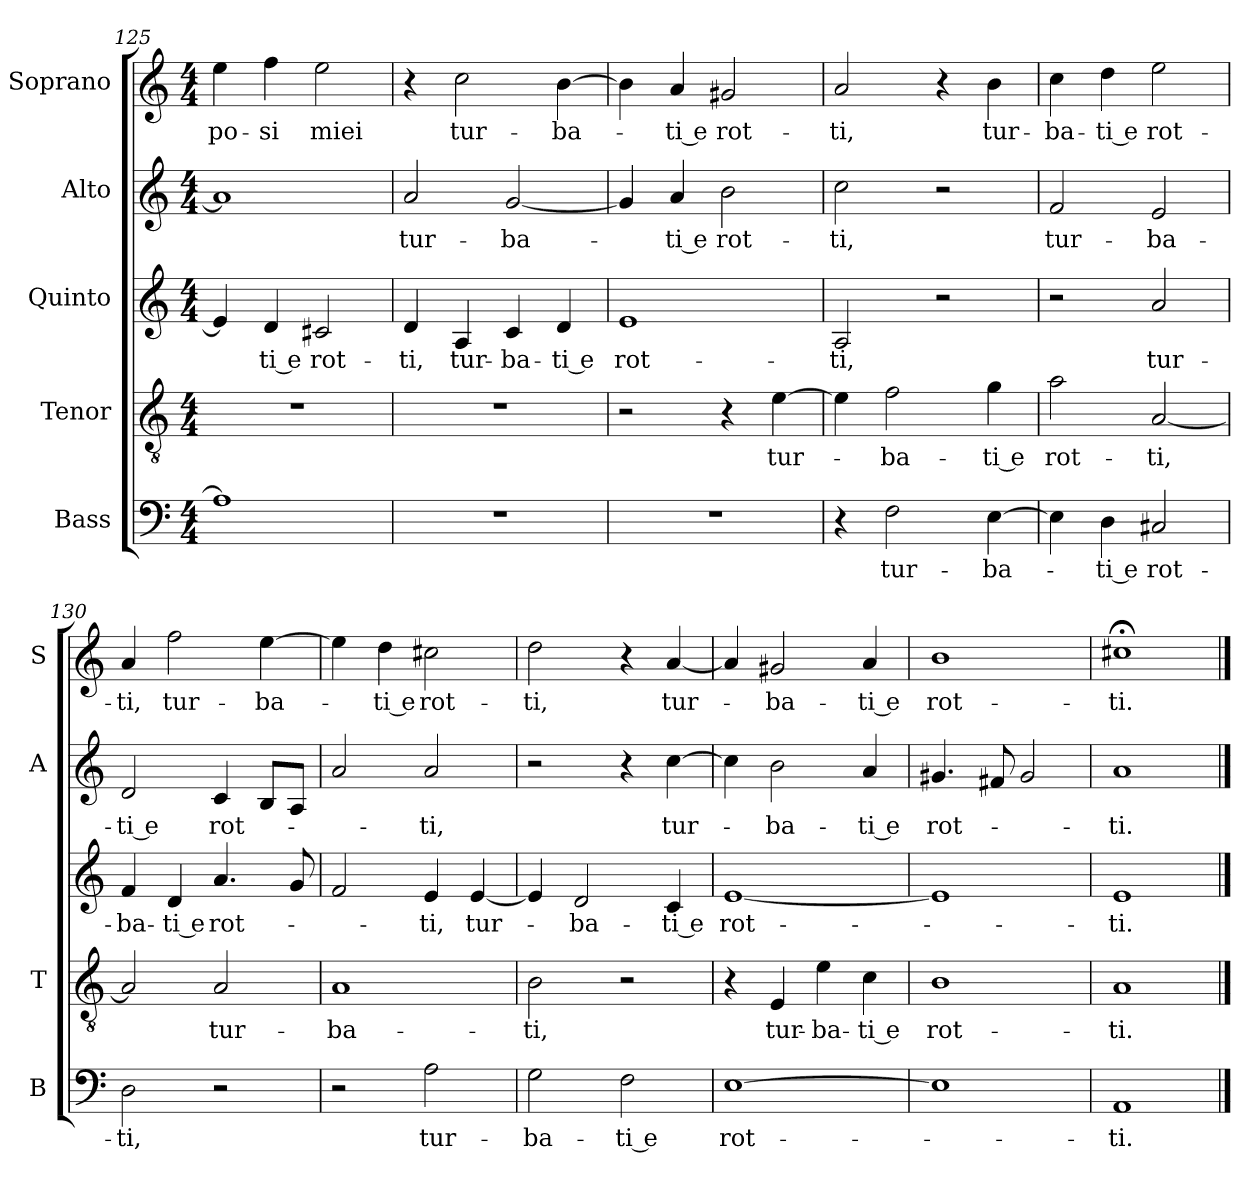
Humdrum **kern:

**kern	**text	**kern	**text	**kern	**text	**kern	**text	**kern	**text
*part5	*part5	*part4	*part4	*part3	*part3	*part2	*part2	*part1	*part1
*staff5	*staff5	*staff4	*staff4	*staff3	*staff3	*staff2	*staff2	*staff1	*staff1
*I"Bass	*	*I"Tenor	*	*I"Quinto	*	*I"Alto	*	*I"Soprano	*
*I'B	*	*I'T	*	*	*	*I'A	*	*I'S	*
*clefF4	*	*clefGv2	*	*clefG2	*	*clefG2	*	*clefG2	*
*k[]	*	*k[]	*	*k[]	*	*k[]	*	*k[]	*
*C:	*	*C:	*	*C:	*	*C:	*	*C:	*
*M4/4	*	*M4/4	*	*M4/4	*	*M4/4	*	*M4/4	*
=125	=125	=125	=125	=125	=125	=125	=125	=125	=125
!	!	!	!	!	!	!	!	!	!LO:LY:b
1A]	.	1r	.	4e/]	.	1a]	.	4ee\	-po-
!	!	!	!	!	!LO:LY:b	!	!	!	!LO:LY:b
.	.	.	.	4d/	-ti e	.	.	4ff\	-si
!	!	!	!	!	!LO:LY:b	!	!	!	!LO:LY:b
.	.	.	.	2c#X/	rot-	.	.	2ee\	miei
=126	=126	=126	=126	=126	=126	=126	=126	=126	=126
!	!	!	!	!	!LO:LY:b	!	!LO:LY:b	!	!
1r	.	1r	.	4d/	-ti,	2a/	tur-	4r	.
!	!	!	!	!	!LO:LY:b	!	!	!	!LO:LY:b
.	.	.	.	4A/	tur-	.	.	2cc\	tur-
!	!	!	!	!	!LO:LY:b	!	!LO:LY:b	!	!
.	.	.	.	4c/	-ba-	[2g/	-ba-	.	.
!	!	!	!	!	!LO:LY:b	!	!	!	!LO:LY:b
.	.	.	.	4d/	-ti e	.	.	[4b\	-ba-
=127	=127	=127	=127	=127	=127	=127	=127	=127	=127
!	!	!	!	!	!LO:LY:b	!	!	!	!
1r	.	2r	.	1e	rot-	4g/]	.	4b\]	.
!	!	!	!	!	!	!	!LO:LY:b	!	!LO:LY:b
.	.	.	.	.	.	4a/	-ti e	4a/	-ti e
!	!	!	!	!	!	!	!LO:LY:b	!	!LO:LY:b
.	.	4r	.	.	.	2b\	rot-	2g#X/	rot-
!	!	!	!LO:LY:b	!	!	!	!	!	!
.	.	[4e\	tur-	.	.	.	.	.	.
=128	=128	=128	=128	=128	=128	=128	=128	=128	=128
!	!	!	!	!	!LO:LY:b	!	!LO:LY:b	!	!LO:LY:b
4r	.	4e\]	.	2A/	-ti,	2cc\	-ti,	2a/	-ti,
!	!LO:LY:b	!	!LO:LY:b	!	!	!	!	!	!
2F\	tur-	2f\	-ba-	.	.	.	.	.	.
.	.	.	.	2r	.	2r	.	4r	.
!	!LO:LY:b	!	!LO:LY:b	!	!	!	!	!	!LO:LY:b
[4E\	-ba-	4g\	-ti e	.	.	.	.	4b\	tur-
!!LO:LB:g=z
=129	=129	=129	=129	=129	=129	=129	=129	=129	=129
!	!	!	!LO:LY:b	!	!	!	!LO:LY:b	!	!LO:LY:b
4E\]	.	2a\	rot-	2r	.	2f/	tur-	4cc\	-ba-
!	!LO:LY:b	!	!	!	!	!	!	!	!LO:LY:b
4D\	-ti e	.	.	.	.	.	.	4dd\	-ti e
!	!LO:LY:b	!	!LO:LY:b	!	!LO:LY:b	!	!LO:LY:b	!	!LO:LY:b
2C#X/	rot-	[2A/	-ti,	2a/	tur-	2e/	-ba-	2ee\	rot-
=130	=130	=130	=130	=130	=130	=130	=130	=130	=130
!	!LO:LY:b	!	!	!	!LO:LY:b	!	!LO:LY:b	!	!LO:LY:b
2D\	-ti,	2A/]	.	4f/	-ba-	2d/	-ti e	4a/	-ti,
!	!	!	!	!	!LO:LY:b	!	!	!	!LO:LY:b
.	.	.	.	4d/	-ti e	.	.	2ff\	tur-
!	!	!	!LO:LY:b	!	!LO:LY:b	!	!LO:LY:b	!	!
2r	.	2A/	tur-	4.a/	rot-	4c/	rot-	.	.
!	!	!	!	!	!	!	!	!	!LO:LY:b
.	.	.	.	.	.	8B/L	.	[4ee\	-ba-
.	.	.	.	8g/	.	8A/J	.	.	.
=131	=131	=131	=131	=131	=131	=131	=131	=131	=131
!	!	!	!LO:LY:b	!	!	!	!	!	!
2r	.	1A	-ba-	2f/	.	2a/	.	4ee\]	.
!	!	!	!	!	!	!	!	!	!LO:LY:b
.	.	.	.	.	.	.	.	4dd\	-ti e
!	!LO:LY:b	!	!	!	!LO:LY:b	!	!LO:LY:b	!	!LO:LY:b
2A\	tur-	.	.	4e/	-ti,	2a/	-ti,	2cc#X\	rot-
!	!	!	!	!	!LO:LY:b	!	!	!	!
.	.	.	.	[4e/	tur-	.	.	.	.
=132	=132	=132	=132	=132	=132	=132	=132	=132	=132
!	!LO:LY:b	!	!LO:LY:b	!	!	!	!	!	!LO:LY:b
2G\	-ba-	2B\	-ti,	4e/]	.	2r	.	2dd\	-ti,
!	!	!	!	!	!LO:LY:b	!	!	!	!
.	.	.	.	2d/	-ba-	.	.	.	.
!	!LO:LY:b	!	!	!	!	!	!	!	!
2F\	-ti e	2r	.	.	.	4r	.	4r	.
!	!	!	!	!	!LO:LY:b	!	!LO:LY:b	!	!LO:LY:b
.	.	.	.	4c/	-ti e	[4cc\	tur-	[4a/	tur-
=133	=133	=133	=133	=133	=133	=133	=133	=133	=133
!	!LO:LY:b	!	!	!	!LO:LY:b	!	!	!	!
[1E	rot-	4r	.	[1e	rot-	4cc\]	.	4a/]	.
!	!	!	!LO:LY:b	!	!	!	!LO:LY:b	!	!LO:LY:b
.	.	4E/	tur-	.	.	2b\	-ba-	2g#X/	-ba-
!	!	!	!LO:LY:b	!	!	!	!	!	!
.	.	4e\	-ba-	.	.	.	.	.	.
!	!	!	!LO:LY:b	!	!	!	!LO:LY:b	!	!LO:LY:b
.	.	4c\	-ti e	.	.	4a/	-ti e	4a/	-ti e
=134	=134	=134	=134	=134	=134	=134	=134	=134	=134
!	!	!	!LO:LY:b	!	!	!	!LO:LY:b	!	!LO:LY:b
1E]	.	1B	rot-	1e]	.	4.g#X/	rot-	1b	rot-
.	.	.	.	.	.	8f#X/	.	.	.
.	.	.	.	.	.	2g#/	.	.	.
=135	=135	=135	=135	=135	=135	=135	=135	=135	=135
!	!LO:LY:b	!	!LO:LY:b	!	!LO:LY:b	!	!LO:LY:b	!	!LO:LY:b
1AA	-ti.	1A	-ti.	1e	-ti.	1a	-ti.	1cc#X;<	-ti.
==	==	==	==	==	==	==	==	==	==
*-	*-	*-	*-	*-	*-	*-	*-	*-	*-
